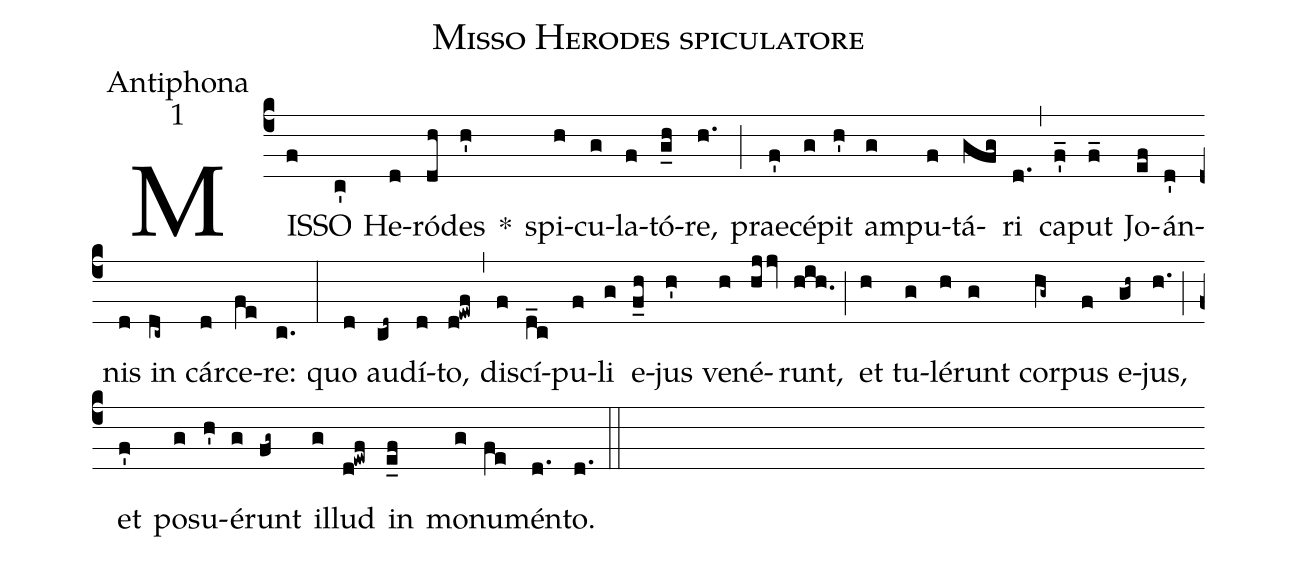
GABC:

name:Misso Herodes spiculatore;
office-part:Antiphona;
mode:1;
%%
(c4) MIS(f)SO(c') He(d)ró(dh)des(h') *() spi(h)cu(g)la(f)tó(g_h)re,(h.) (;) prae(f')cé(g)pit(h') am(g)pu(f)tá(gfg)ri(d.) (,) ca(f'_)put(f_) Jo(ef)án(d')nis(d) in(dc~) cár(d)ce(fe)re:(c.) (:) quo(d) au(cd~)dí(d)to,(d!ewf) (,) di(f)scí(d_c)pu(f)li(g) e(f_h)jus(h') ve(h)né(hjjv)runt,(hih.) (;) et(h) tu(g)lé(h)runt(g) cor(hg~)pus(f) e(gh~)jus,(h.) (;) et(f') po(g)su(h')é(g)runt(fg~) il(g)lud(d!ewf) in(e_f) mo(g)nu(fe)mén(d.)to.(d.) (::)
